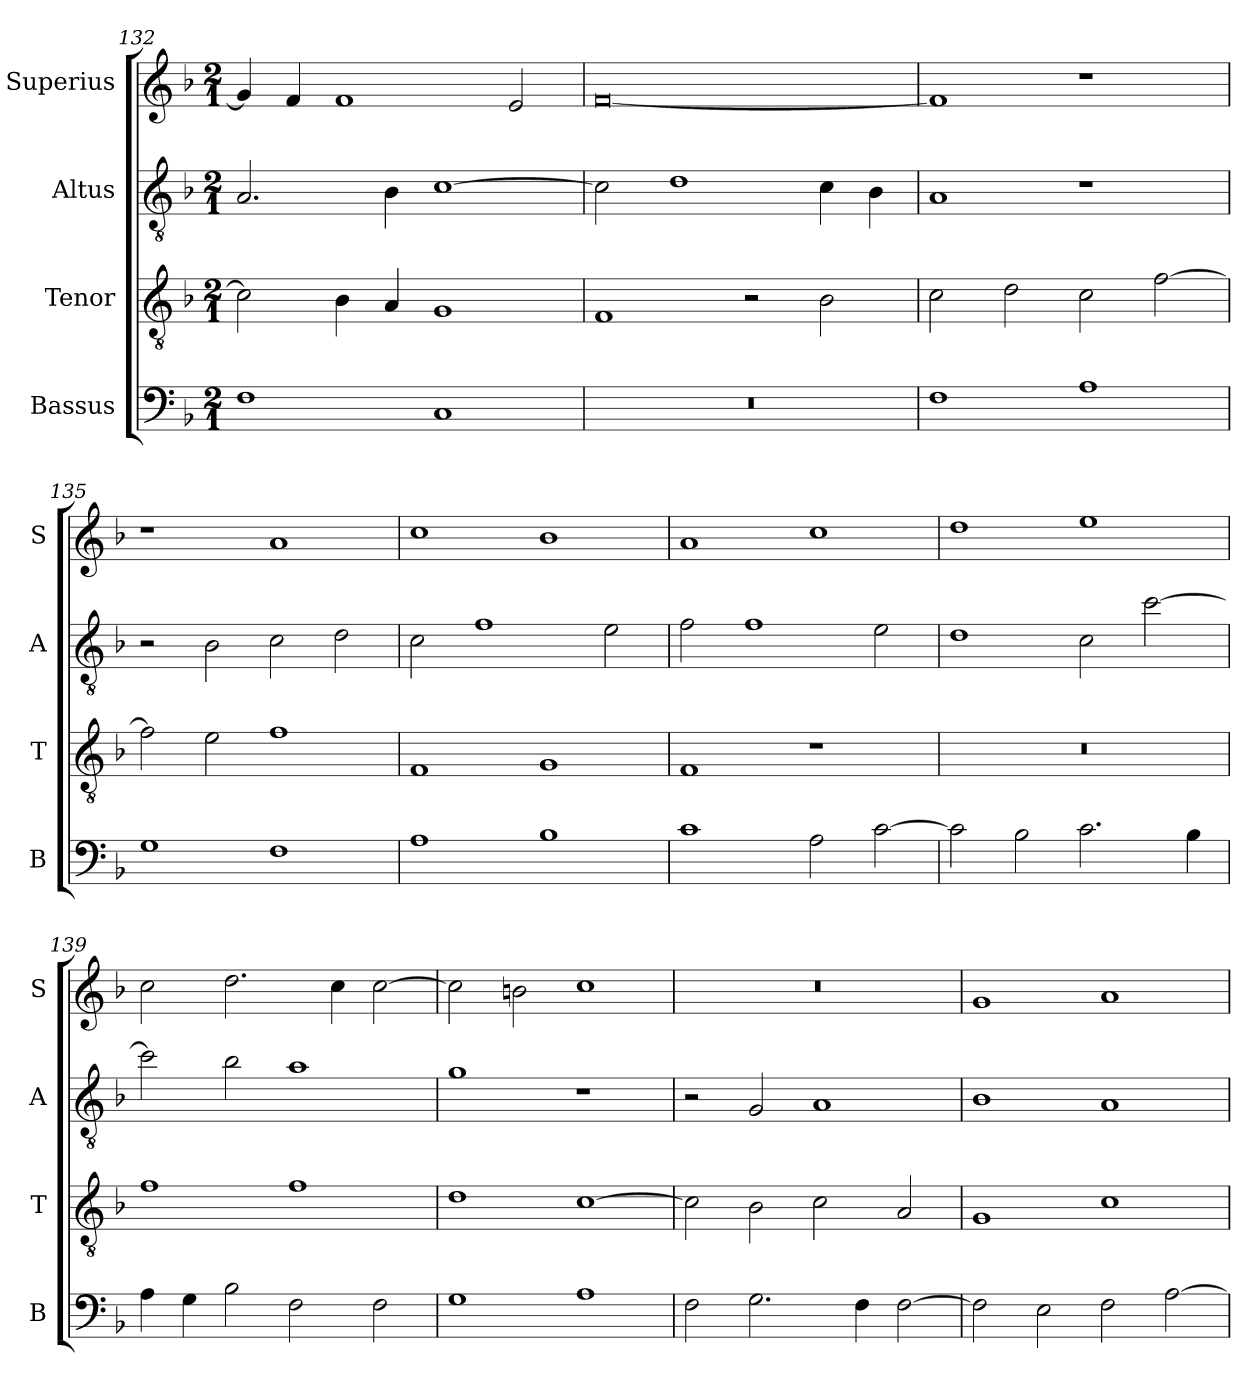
**kern	**kern	**kern	**kern
*part4	*part3	*part2	*part1
*staff4	*staff3	*staff2	*staff1
*I"Bassus	*I"Tenor	*I"Altus	*I"Superius
*I'B	*I'T	*I'A	*I'S
*clefF4	*clefGv2	*clefGv2	*clefG2
*k[b-]	*k[b-]	*k[b-]	*k[b-]
*F:	*F:	*F:	*F:
*M2/1	*M2/1	*M2/1	*M2/1
=132	=132	=132	=132
1F	2c]	2.A	4g]
.	.	.	4f
.	4B-	.	1f
.	4A	4B-	.
1C	1G	[1c	.
.	.	.	2e
=133	=133	=133	=133
0r	1F	2c]	[0f
.	.	1d	.
.	2r	.	.
.	2B-	4c	.
.	.	4B-	.
=134	=134	=134	=134
1F	2c	1A	1f]
.	2d	.	.
1A	2c	1r	1r
.	[2f	.	.
=135	=135	=135	=135
1G	2f]	2r	1r
.	2e	2B-	.
1F	1f	2c	1a
.	.	2d	.
=136	=136	=136	=136
1A	1F	2c	1cc
.	.	1f	.
1B-	1G	.	1b-
.	.	2e	.
=137	=137	=137	=137
1c	1F	2f	1a
.	.	1f	.
2A	1r	.	1cc
[2c	.	2e	.
=138	=138	=138	=138
2c]	0r	1d	1dd
2B-	.	.	.
2.c	.	2c	1ee
.	.	[2cc	.
4B-	.	.	.
=139	=139	=139	=139
4A	1f	2cc]	2cc
4G	.	.	.
2B-	.	2b-	2.dd
2F	1f	1a	.
.	.	.	4cc
2F	.	.	[2cc
=140	=140	=140	=140
1G	1d	1g	2cc]
.	.	.	2bn
1A	[1c	1r	1cc
=141	=141	=141	=141
2F	2c]	2r	0r
2.G	2B-	2G	.
.	2c	1A	.
4F	.	.	.
[2F	2A	.	.
=142	=142	=142	=142
2F]	1G	1B-	1g
2E	.	.	.
2F	1c	1A	1a
[2A	.	.	.
=	=	=	=
*-	*-	*-	*-
